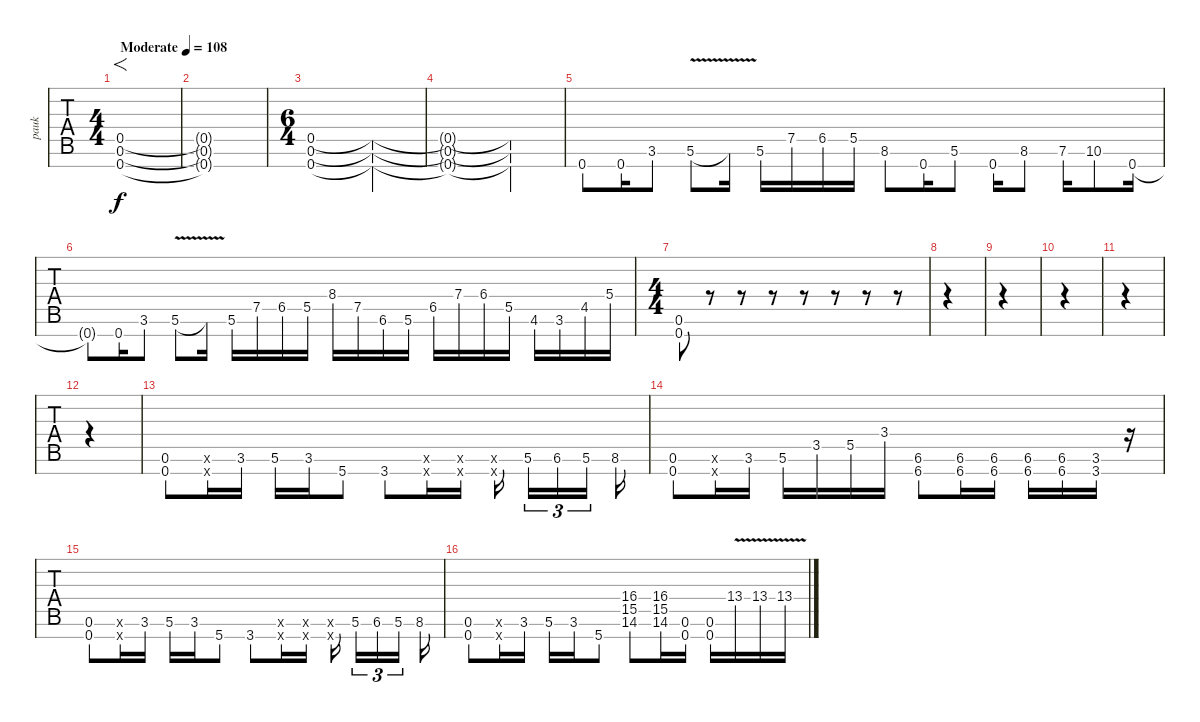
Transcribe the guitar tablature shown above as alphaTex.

\track ("pauk" "pauk") {instrument overdrivenguitar}
\staff {tabs}
\tuning (E4 A3 Gb3 D3 A2 E2 A1) {hide}
\ts (4 4)
\tempo (108 "Moderate")
\clef f4
\ks c
(0.5 0.6 0.7).1{f dy f instrument overdrivenguitar} |
(0.5{t} 0.6{t} 0.7{t}).1 |
\ts (6 4)
(0.5 0.6 0.7).1 (0.5{t} 0.6{t} 0.7{t}).2 |
(0.5{t} 0.6{t} 0.7{t}).1 (0.5{t} 0.6{t} 0.7{t}).2 |
0.7.8 0.7.16 3.6.8 5.6{v}.8 5.6{t}.16 5.6.16 7.5.16 6.5.16 5.5.16 8.6.8 0.7.16 5.6.8 0.7.16 8.6.8 7.6.16 10.6.8 0.7.16 |
0.7{t}.8 0.7.16 3.6.8 5.6{v}.8 5.6{t}.16 5.6.16 7.5.16 6.5.16 5.5.16 8.4.16 7.5.16 6.6.16 5.6.16 6.5.16 7.4.16 6.4.16 5.5.16 4.6.16 3.6.16 4.5.16 5.4.16 |
\ts (4 4)
(0.6 0.7).8 r.8 r.8 r.8 r.8 r.8 r.8 r.8 |
|
|
|
|
|
(0.6 0.7).8 (0.6{x} 0.7{x}).16 3.6.16 5.6.16 3.6.16 5.7.8 3.7.8 (0.6{x} 3.7{x}).16 (0.6{x} 3.7{x}).16 (0.6{x} 3.7{x}).16{beam splitsecondary} 5.6.16{tu (3 2)} 6.6.16{tu (3 2)} 5.6.16{tu (3 2) beam splitsecondary} 8.6.16 |
(0.6 0.7).8 (0.6{x} 0.7{x}).16 3.6.16 5.6.16 3.5.16 5.5.16 3.4.16 (6.6 6.7).8 (6.6 6.7).16 (6.6 6.7).16 (6.6 6.7).16 (6.6 6.7).16 (3.6 3.7).16 r.16 |
(0.6 0.7).8 (0.6{x} 0.7{x}).16 3.6.16 5.6.16 3.6.16 5.7.8 3.7.8 (0.6{x} 3.7{x}).16 (0.6{x} 3.7{x}).16 (0.6{x} 3.7{x}).16{beam splitsecondary} 5.6.16{tu (3 2)} 6.6.16{tu (3 2)} 5.6.16{tu (3 2) beam splitsecondary} 8.6.16 |
(0.6 0.7).8 (0.6{x} 0.7{x}).16 3.6.16 5.6.16 3.6.16 5.7.8 (16.4 15.5 14.6).8 (16.4 15.5 14.6).16 (0.6 0.7).16 (0.6 0.7).16 13.4{v}.16 13.4{v}.16 13.4{v}.16
